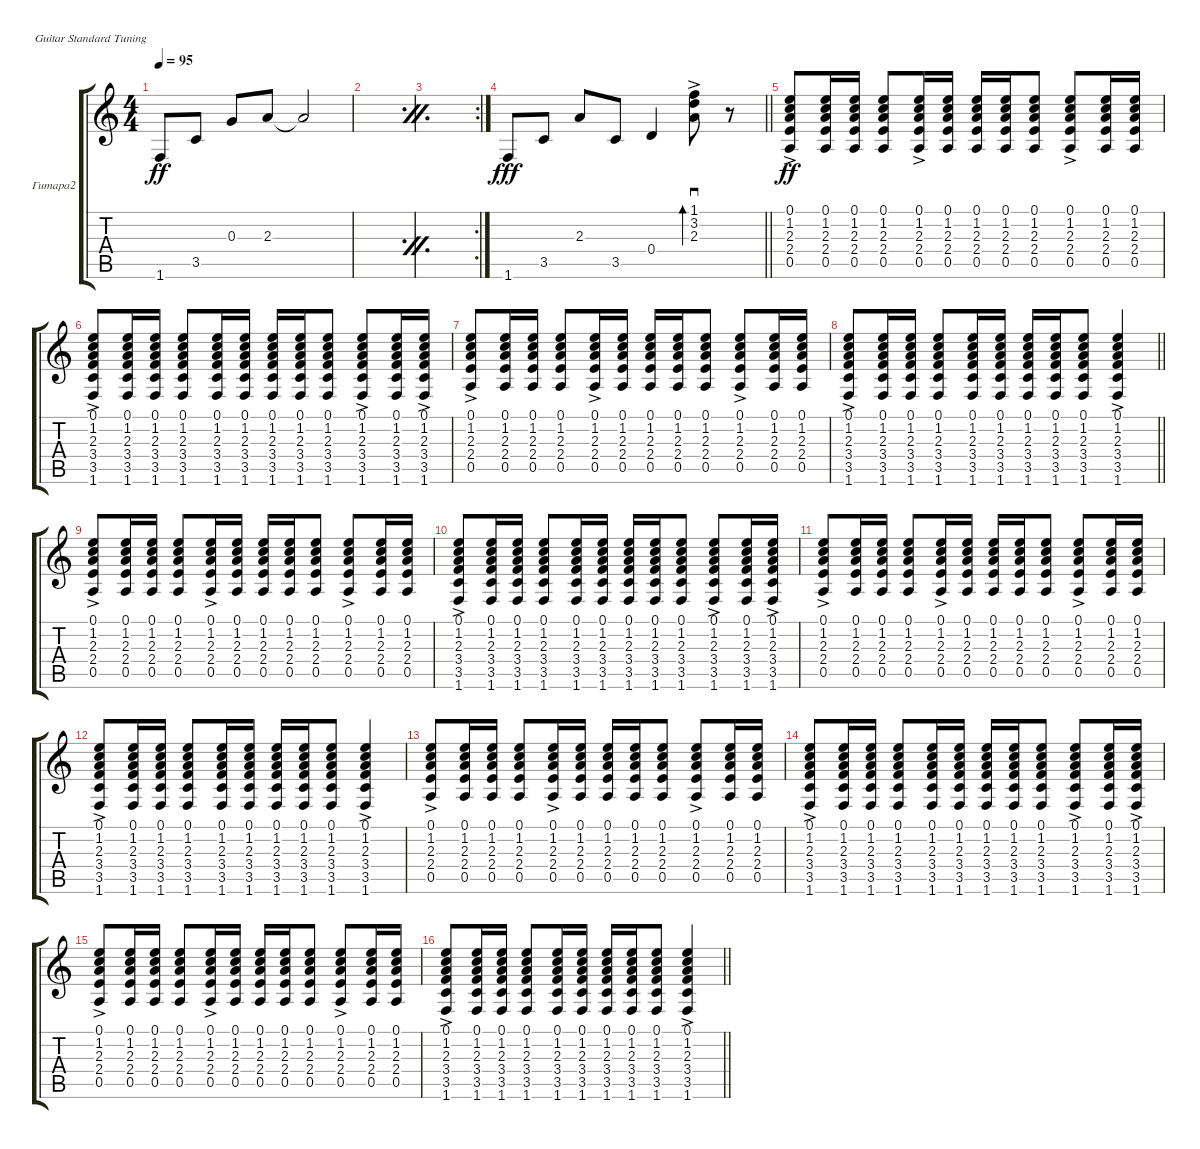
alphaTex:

\defaultSystemsLayout 4
\bracketExtendMode groupsimilarinstruments
\firstSystemTrackNameOrientation horizontal
\otherSystemsTrackNameOrientation horizontal
\track ("Гитара2" "Гитара2") {instrument acousticguitarsteel}
\staff {score tabs}
\tuning (E4 B3 G3 D3 A2 E2)
\ts (4 4)
\tempo 95
\clef g2
\ks c
1.6.8{dy ff} 3.5.8 0.3.8 2.3.8 2.3{t}.2 |
\simile firstofdouble
|
\rc 2
\simile secondofdouble
|
\simile none
\barLineRight lightlight
1.6.8{dy fff} 3.5.8 2.3.8 3.5.8 0.4.4 (2.3 3.2 1.1{ac}).8{sd bd 30} r.8 |
(0.5{ac} 2.4{ac} 2.3{ac} 1.2{ac} 0.1{ac}).8{dy ff} (0.1 1.2 2.3 2.4 0.5).16 (0.5 2.4 2.3 1.2 0.1).16 (0.1 1.2 2.3 2.4 0.5).8 (0.5{ac} 2.4{ac} 2.3{ac} 1.2{ac} 0.1).16 (0.1 1.2 2.3 2.4 0.5).16 (0.5 2.4 2.3 1.2 0.1).16 (0.1 1.2 2.3 2.4 0.5).16 (0.5 2.4 2.3 1.2 0.1).8 (0.1{ac} 1.2{ac} 2.3{ac} 2.4{ac} 0.5{ac}).8 (0.5 2.4 2.3 1.2 0.1).16 (0.1 1.2 2.3 2.4 0.5).16 |
(1.6{ac} 3.5{ac} 3.4{ac} 2.3{ac} 1.2{ac} 0.1{ac}).8 (0.1 1.2 2.3 3.4 3.5 1.6).16 (1.6 3.5 3.4 2.3 1.2 0.1).16 (1.6 3.5 3.4 2.3 1.2 0.1).8 (0.1 1.2 2.3 3.4 3.5 1.6).16 (1.6 3.5 3.4 2.3 1.2 0.1).16 (0.1 1.2 2.3 3.4 3.5 1.6).16 (1.6 3.5 3.4 2.3 1.2 0.1).16 (0.1 1.2 2.3 3.4 3.5 1.6).8 (1.6{ac} 3.5{ac} 3.4{ac} 2.3{ac} 1.2{ac} 0.1{ac}).8 (1.6 3.5 3.4 2.3 1.2 0.1).16 (0.1{ac} 1.2{ac} 2.3{ac} 3.4{ac} 3.5{ac} 1.6{ac}).16 |
(0.5{ac} 2.4{ac} 2.3{ac} 1.2{ac} 0.1{ac}).8 (0.1 1.2 2.3 2.4 0.5).16 (0.5 2.4 2.3 1.2 0.1).16 (0.1 1.2 2.3 2.4 0.5).8 (0.5{ac} 2.4{ac} 2.3{ac} 1.2{ac} 0.1).16 (0.1 1.2 2.3 2.4 0.5).16 (0.5 2.4 2.3 1.2 0.1).16 (0.1 1.2 2.3 2.4 0.5).16 (0.5 2.4 2.3 1.2 0.1).8 (0.1{ac} 1.2{ac} 2.3{ac} 2.4{ac} 0.5{ac}).8 (0.5 2.4 2.3 1.2 0.1).16 (0.1 1.2 2.3 2.4 0.5).16 |
\barLineRight lightlight
(1.6{ac} 3.5{ac} 3.4{ac} 2.3{ac} 1.2{ac} 0.1{ac}).8 (0.1 1.2 2.3 3.4 3.5 1.6).16 (1.6 3.5 3.4 2.3 1.2 0.1).16 (1.6 3.5 3.4 2.3 1.2 0.1).8 (0.1 1.2 2.3 3.4 3.5 1.6).16 (1.6 3.5 3.4 2.3 1.2 0.1).16 (0.1 1.2 2.3 3.4 3.5 1.6).16 (1.6 3.5 3.4 2.3 1.2 0.1).16 (0.1 1.2 2.3 3.4 3.5 1.6).8 (0.1{ac} 1.2{ac} 2.3{ac} 3.4{ac} 3.5{ac} 1.6{ac}).4 |
(0.5{ac} 2.4{ac} 2.3{ac} 1.2{ac} 0.1{ac}).8 (0.1 1.2 2.3 2.4 0.5).16 (0.5 2.4 2.3 1.2 0.1).16 (0.1 1.2 2.3 2.4 0.5).8 (0.5{ac} 2.4{ac} 2.3{ac} 1.2{ac} 0.1).16 (0.1 1.2 2.3 2.4 0.5).16 (0.5 2.4 2.3 1.2 0.1).16 (0.1 1.2 2.3 2.4 0.5).16 (0.5 2.4 2.3 1.2 0.1).8 (0.1{ac} 1.2{ac} 2.3{ac} 2.4{ac} 0.5{ac}).8 (0.5 2.4 2.3 1.2 0.1).16 (0.1 1.2 2.3 2.4 0.5).16 |
(1.6{ac} 3.5{ac} 3.4{ac} 2.3{ac} 1.2{ac} 0.1{ac}).8 (0.1 1.2 2.3 3.4 3.5 1.6).16 (1.6 3.5 3.4 2.3 1.2 0.1).16 (1.6 3.5 3.4 2.3 1.2 0.1).8 (0.1 1.2 2.3 3.4 3.5 1.6).16 (1.6 3.5 3.4 2.3 1.2 0.1).16 (0.1 1.2 2.3 3.4 3.5 1.6).16 (1.6 3.5 3.4 2.3 1.2 0.1).16 (0.1 1.2 2.3 3.4 3.5 1.6).8 (1.6{ac} 3.5{ac} 3.4{ac} 2.3{ac} 1.2{ac} 0.1{ac}).8 (1.6 3.5 3.4 2.3 1.2 0.1).16 (0.1{ac} 1.2{ac} 2.3{ac} 3.4{ac} 3.5{ac} 1.6{ac}).16 |
(0.5{ac} 2.4{ac} 2.3{ac} 1.2{ac} 0.1{ac}).8 (0.1 1.2 2.3 2.4 0.5).16 (0.5 2.4 2.3 1.2 0.1).16 (0.1 1.2 2.3 2.4 0.5).8 (0.5{ac} 2.4{ac} 2.3{ac} 1.2{ac} 0.1).16 (0.1 1.2 2.3 2.4 0.5).16 (0.5 2.4 2.3 1.2 0.1).16 (0.1 1.2 2.3 2.4 0.5).16 (0.5 2.4 2.3 1.2 0.1).8 (0.1{ac} 1.2{ac} 2.3{ac} 2.4{ac} 0.5{ac}).8 (0.5 2.4 2.3 1.2 0.1).16 (0.1 1.2 2.3 2.4 0.5).16 |
(1.6{ac} 3.5{ac} 3.4{ac} 2.3{ac} 1.2{ac} 0.1{ac}).8 (0.1 1.2 2.3 3.4 3.5 1.6).16 (1.6 3.5 3.4 2.3 1.2 0.1).16 (1.6 3.5 3.4 2.3 1.2 0.1).8 (0.1 1.2 2.3 3.4 3.5 1.6).16 (1.6 3.5 3.4 2.3 1.2 0.1).16 (0.1 1.2 2.3 3.4 3.5 1.6).16 (1.6 3.5 3.4 2.3 1.2 0.1).16 (0.1 1.2 2.3 3.4 3.5 1.6).8 (0.1{ac} 1.2{ac} 2.3{ac} 3.4{ac} 3.5{ac} 1.6{ac}).4 |
(0.5{ac} 2.4{ac} 2.3{ac} 1.2{ac} 0.1{ac}).8 (0.1 1.2 2.3 2.4 0.5).16 (0.5 2.4 2.3 1.2 0.1).16 (0.1 1.2 2.3 2.4 0.5).8 (0.5{ac} 2.4{ac} 2.3{ac} 1.2{ac} 0.1).16 (0.1 1.2 2.3 2.4 0.5).16 (0.5 2.4 2.3 1.2 0.1).16 (0.1 1.2 2.3 2.4 0.5).16 (0.5 2.4 2.3 1.2 0.1).8 (0.1{ac} 1.2{ac} 2.3{ac} 2.4{ac} 0.5{ac}).8 (0.5 2.4 2.3 1.2 0.1).16 (0.1 1.2 2.3 2.4 0.5).16 |
(1.6{ac} 3.5{ac} 3.4{ac} 2.3{ac} 1.2{ac} 0.1{ac}).8 (0.1 1.2 2.3 3.4 3.5 1.6).16 (1.6 3.5 3.4 2.3 1.2 0.1).16 (1.6 3.5 3.4 2.3 1.2 0.1).8 (0.1 1.2 2.3 3.4 3.5 1.6).16 (1.6 3.5 3.4 2.3 1.2 0.1).16 (0.1 1.2 2.3 3.4 3.5 1.6).16 (1.6 3.5 3.4 2.3 1.2 0.1).16 (0.1 1.2 2.3 3.4 3.5 1.6).8 (1.6{ac} 3.5{ac} 3.4{ac} 2.3{ac} 1.2{ac} 0.1{ac}).8 (1.6 3.5 3.4 2.3 1.2 0.1).16 (0.1{ac} 1.2{ac} 2.3{ac} 3.4{ac} 3.5{ac} 1.6{ac}).16 |
(0.5{ac} 2.4{ac} 2.3{ac} 1.2{ac} 0.1{ac}).8 (0.1 1.2 2.3 2.4 0.5).16 (0.5 2.4 2.3 1.2 0.1).16 (0.1 1.2 2.3 2.4 0.5).8 (0.5{ac} 2.4{ac} 2.3{ac} 1.2{ac} 0.1).16 (0.1 1.2 2.3 2.4 0.5).16 (0.5 2.4 2.3 1.2 0.1).16 (0.1 1.2 2.3 2.4 0.5).16 (0.5 2.4 2.3 1.2 0.1).8 (0.1{ac} 1.2{ac} 2.3{ac} 2.4{ac} 0.5{ac}).8 (0.5 2.4 2.3 1.2 0.1).16 (0.1 1.2 2.3 2.4 0.5).16 |
\barLineRight lightlight
(1.6{ac} 3.5{ac} 3.4{ac} 2.3{ac} 1.2{ac} 0.1{ac}).8 (0.1 1.2 2.3 3.4 3.5 1.6).16 (1.6 3.5 3.4 2.3 1.2 0.1).16 (1.6 3.5 3.4 2.3 1.2 0.1).8 (0.1 1.2 2.3 3.4 3.5 1.6).16 (1.6 3.5 3.4 2.3 1.2 0.1).16 (0.1 1.2 2.3 3.4 3.5 1.6).16 (1.6 3.5 3.4 2.3 1.2 0.1).16 (0.1 1.2 2.3 3.4 3.5 1.6).8 (0.1{ac} 1.2{ac} 2.3{ac} 3.4{ac} 3.5{ac} 1.6{ac}).4
